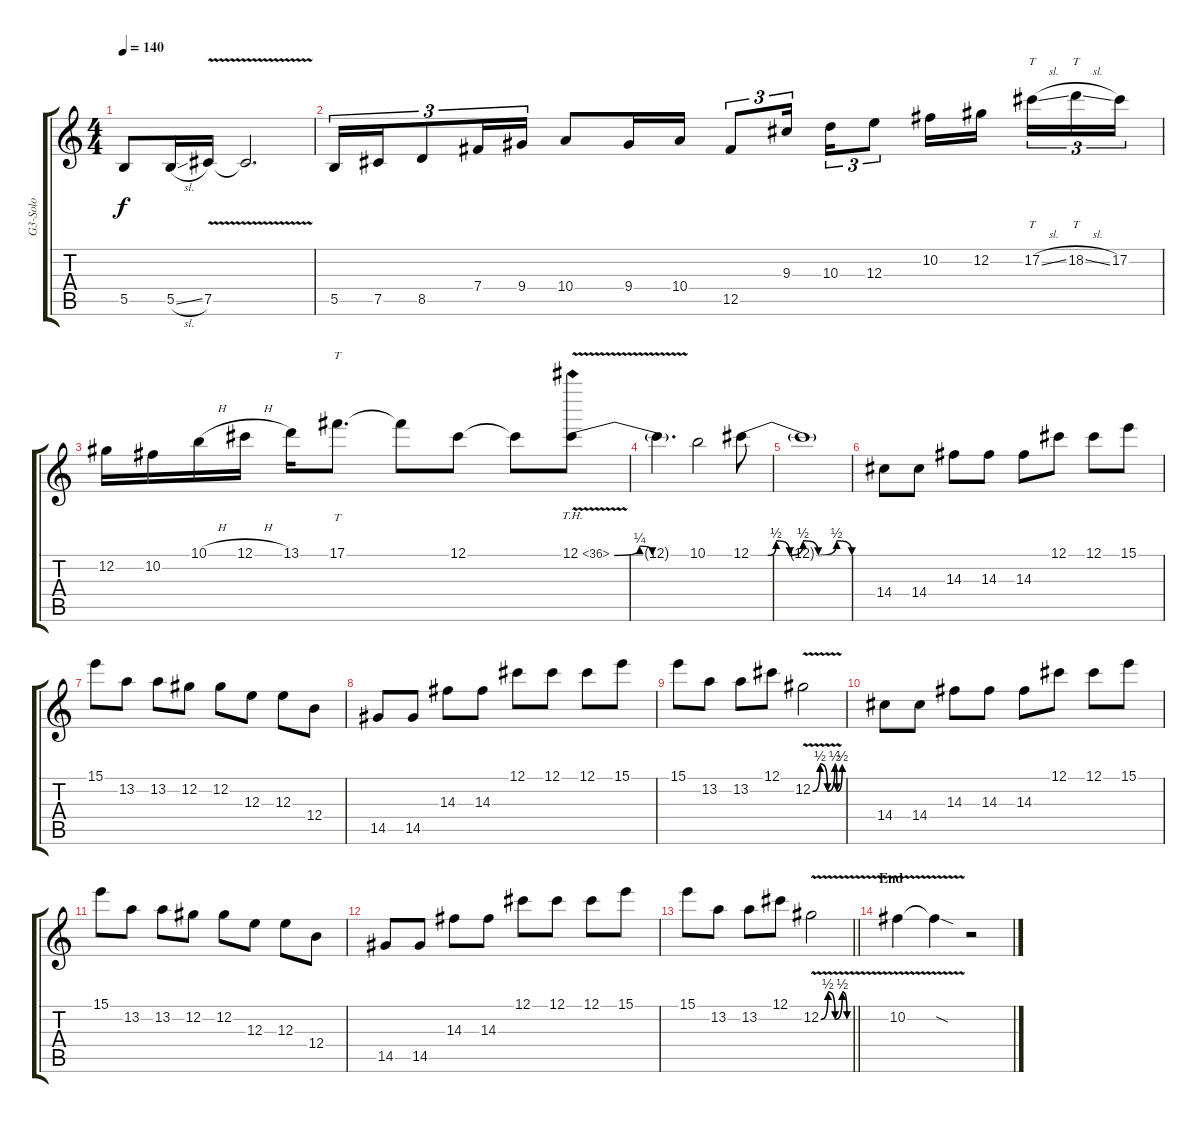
\track ("G3-Solo" "G3-Solo") {instrument distortionguitar}
\staff {score tabs}
\tuning (Db4 Ab3 E3 B2 Gb2 B1) {hide}
\ts (4 4)
\tempo 140
\clef g2
\ks c
5.5.8{dy f} 5.5{sl}.16 7.5{v}.16 7.5{t}.2{d} |
5.5.16{tu (3 2)} 7.5.16{tu (3 2)} 8.5.8{tu (3 2)} 7.4.16{tu (3 2)} 9.4.16{tu (3 2)} 10.4.8 9.4.16 10.4.16 12.5.8{tu (3 2)} 9.3.16{tu (3 2) beam splitsecondary} 10.3.16{tu (3 2)} 12.3.8{tu (3 2)} 10.2.16 12.2.16{beam splitsecondary} 17.2{sl}.16{tt tu (3 2)} 18.2{sl}.16{tt tu (3 2)} 17.2.16{tu (3 2)} |
12.2.16 10.2.16 10.1{h}.16 12.1{h}.16 13.1.16 17.1.8{tt d} 17.1{t}.8 12.1.8 12.1{t}.8 12.1{be (custom 0 0 20 1 30 0 60 0) th 24 v}.8 |
12.1{t}.4{d} 10.1.2 12.1{be (custom 0 0 10 0 15 2 23 0 31 2 40 0 51 2 60 0)}.8 |
12.1{t}.1 |
14.4.8 14.4.8 14.3.8 14.3.8 14.3.8 12.1.8 12.1.8 15.1.8 |
15.1.8 13.2.8 13.2.8 12.2.8 12.2.8 12.3.8 12.3.8 12.4.8 |
14.5.8 14.5.8 14.3.8 14.3.8 12.1.8 12.1.8 12.1.8 15.1.8 |
15.1.8 13.2.8 13.2.8 12.1.8 12.2{be (custom 0 0 15 2 30 0 45 2 49 0 60 2) v}.2 |
14.4.8 14.4.8 14.3.8 14.3.8 14.3.8 12.1.8 12.1.8 15.1.8 |
15.1.8 13.2.8 13.2.8 12.2.8 12.2.8 12.3.8 12.3.8 12.4.8 |
14.5.8 14.5.8 14.3.8 14.3.8 12.1.8 12.1.8 12.1.8 15.1.8 |
\barLineRight lightlight
15.1.8 13.2.8 13.2.8 12.1.8 12.2{be (custom 0 0 15 2 30 0 45 2 55 0 60 0) v}.2 |
\section ("" "End")
10.2{v}.4 10.2{sod t}.4 r.2
